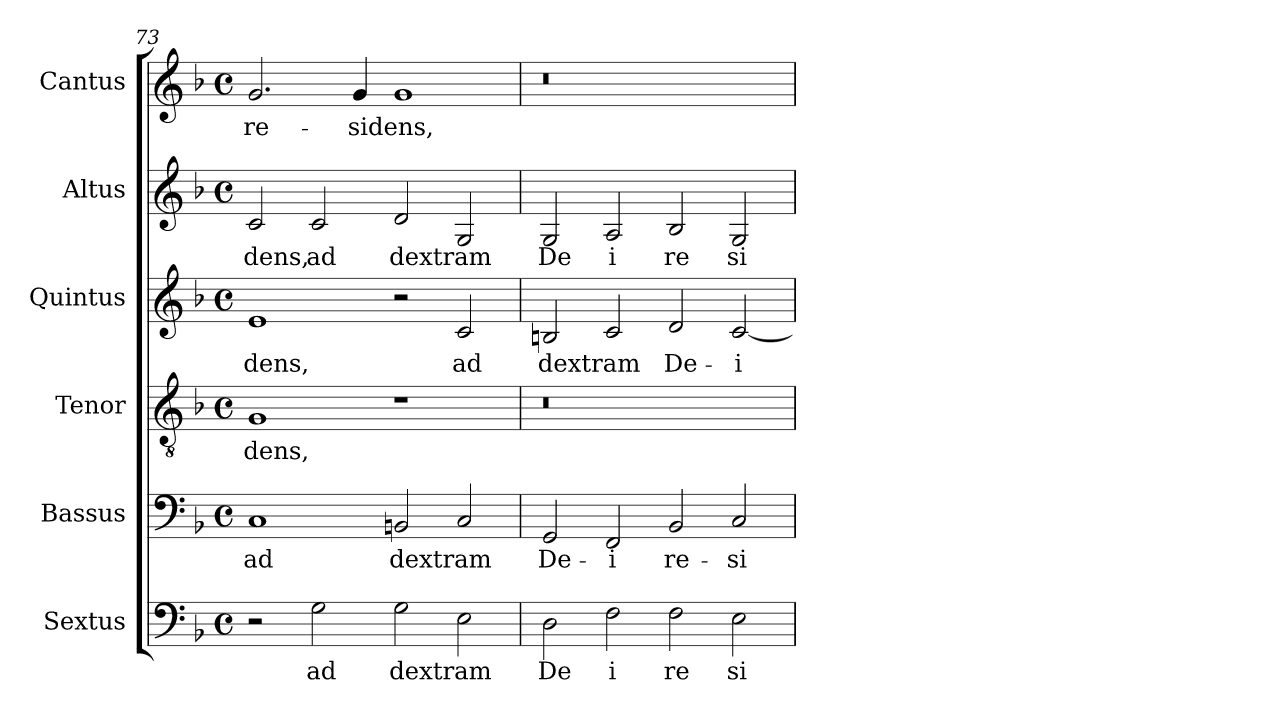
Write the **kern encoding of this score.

**kern	**text	**kern	**text	**kern	**text	**kern	**text	**kern	**text	**kern	**text
*part6	*part6	*part5	*part5	*part4	*part4	*part3	*part3	*part2	*part2	*part1	*part1
*staff6	*staff6	*staff5	*staff5	*staff4	*staff4	*staff3	*staff3	*staff2	*staff2	*staff1	*staff1
*I"Sextus	*	*I"Bassus	*	*I"Tenor	*	*I"Quintus	*	*I"Altus	*	*I"Cantus	*
*I'Sextus	*	*I'Bassus	*	*I'Tenor	*	*I'Quintus	*	*I'Altus	*	*I'Cantus	*
!!LO:LB:g=z
*clefF4	*	*clefF4	*	*clefGv2	*	*clefG2	*	*clefG2	*	*clefG2	*
*k[b-]	*	*k[b-]	*	*k[b-]	*	*k[b-]	*	*k[b-]	*	*k[b-]	*
*F:	*	*F:	*	*F:	*	*F:	*	*F:	*	*F:	*
*M4/4	*	*M4/4	*	*M4/4	*	*M4/4	*	*M4/4	*	*M4/4	*
*met(c)	*	*met(c)	*	*met(c)	*	*met(c)	*	*met(c)	*	*met(c)	*
=73	=73	=73	=73	=73	=73	=73	=73	=73	=73	=73	=73
!	!	!	!LO:LY:b:cj	!	!LO:LY:b:cj	!	!LO:LY:b:cj	!	!LO:LY:b:cj	!	!LO:LY:b:cj
2r	.	1C	ad	1G	dens,	1e	dens,	2c/	-dens,	2.g/	re-
!	!LO:LY:b:cj	!	!	!	!	!	!	!	!LO:LY:b:cj	!	!
2G\	ad	.	.	.	.	.	.	2c/	ad	.	.
!	!	!	!	!	!	!	!	!	!	!	!LO:LY:b
.	.	.	.	.	.	.	.	.	.	4g/	-sidens,
!	!LO:LY:b	!	!LO:LY:b	!	!	!	!	!	!LO:LY:b	!	!
2G\	dextram	2BBn/	dextram	1r	.	2r	.	2d/	dextram	1g	.
!	!	!	!	!	!	!	!LO:LY:b:cj	!	!	!	!
2E\	.	2C/	.	.	.	2c/	ad	2G/	.	.	.
=74	=74	=74	=74	=74	=74	=74	=74	=74	=74	=74	=74
!	!LO:LY:b:cj	!	!LO:LY:b:cj	!	!	!	!LO:LY:b	!	!LO:LY:b:cj	!	!
2D\	De	2GG/	De-	0r	.	2Bn/	dextram	2G/	De	0r	.
!	!LO:LY:b:cj	!	!LO:LY:b:cj	!	!	!	!	!	!LO:LY:b:cj	!	!
2F\	i	2FF/	-i	.	.	2c/	.	2A/	i	.	.
!	!LO:LY:b:cj	!	!LO:LY:b:cj	!	!	!	!LO:LY:b:cj	!	!LO:LY:b:cj	!	!
2F\	re	2BB-/	re-	.	.	2d/	De-	2B-/	re	.	.
!	!LO:LY:b:cj	!	!LO:LY:b:cj	!	!	!	!LO:LY:b:rj	!	!LO:LY:b:cj	!	!
2E\	si	2C/	-si-	.	.	[<2c/	-i	2G/	si	.	.
=	=	=	=	=	=	=	=	=	=	=	=
*-	*-	*-	*-	*-	*-	*-	*-	*-	*-	*-	*-
